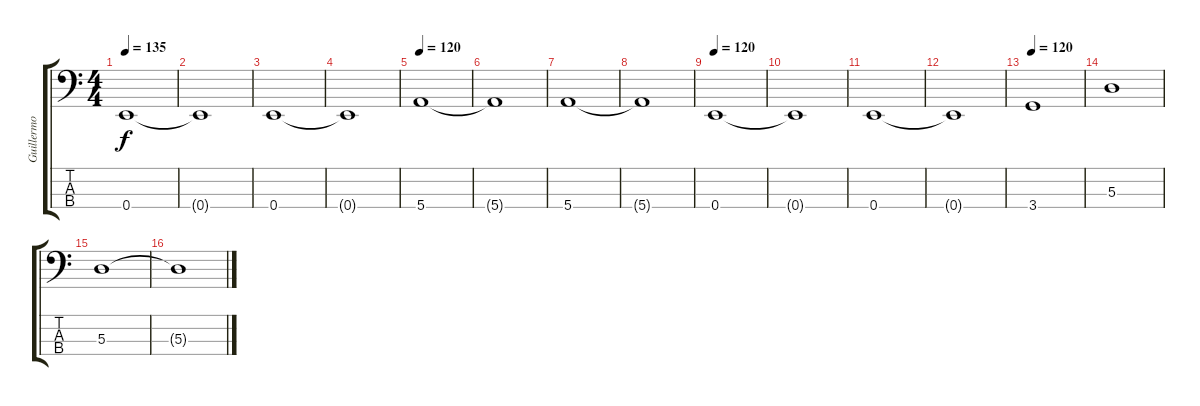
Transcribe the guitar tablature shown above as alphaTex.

\track ("Guillermo Sánchez" "Guillermo ") {instrument electricbasspick}
\staff {score tabs}
\tuning (G2 D2 A1 E1) {hide}
\ts (4 4)
\tempo 135
\tempo 120
\tempo 135
\clef f4
\ks c
0.4.1{dy f instrument electricbasspick} |
0.4{t}.1 |
0.4.1 |
0.4{t}.1 |
\tempo 120
5.4.1 |
5.4{t}.1 |
5.4.1 |
5.4{t}.1 |
\tempo 120
0.4.1 |
0.4{t}.1 |
0.4.1 |
0.4{t}.1 |
\tempo 120
3.4.1 |
5.3.1 |
5.3.1 |
5.3{t}.1
